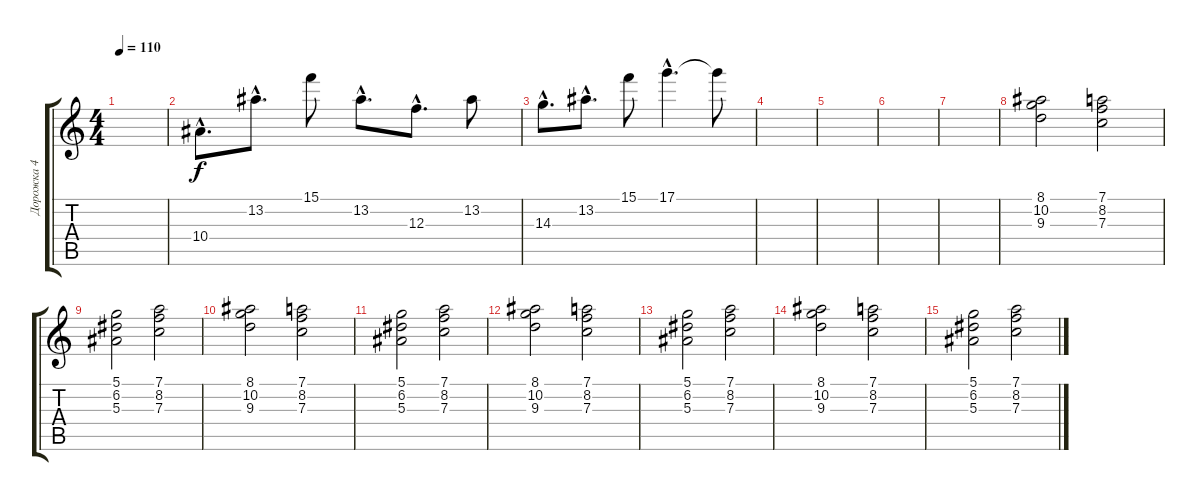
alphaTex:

\track ("Дорожка 4" "Дорожка 4") {instrument acousticguitarnylon}
\staff {score tabs}
\tuning (D4 A3 F3 C3 G2 D2) {hide}
\ts (4 4)
\tempo 110
\clef g2
\ks c
|
10.4{hac}.8{d} 13.2{hac}.8{d} 15.1.8 13.2{hac}.8{d} 12.3{hac}.8{d} 13.2.8 |
14.3{hac}.8{d} 13.2{hac}.8{d} 15.1.8 17.1{hac}.4{d} 17.1{t}.8 |
|
|
|
|
(8.1 10.2 9.3).2 (7.1 8.2 7.3).2 |
(5.1 6.2 5.3).2 (7.1 8.2 7.3).2 |
(8.1 10.2 9.3).2 (7.1 8.2 7.3).2 |
(5.1 6.2 5.3).2 (7.1 8.2 7.3).2 |
(8.1 10.2 9.3).2 (7.1 8.2 7.3).2 |
(5.1 6.2 5.3).2 (7.1 8.2 7.3).2 |
(8.1 10.2 9.3).2 (7.1 8.2 7.3).2 |
(5.1 6.2 5.3).2 (7.1 8.2 7.3).2
